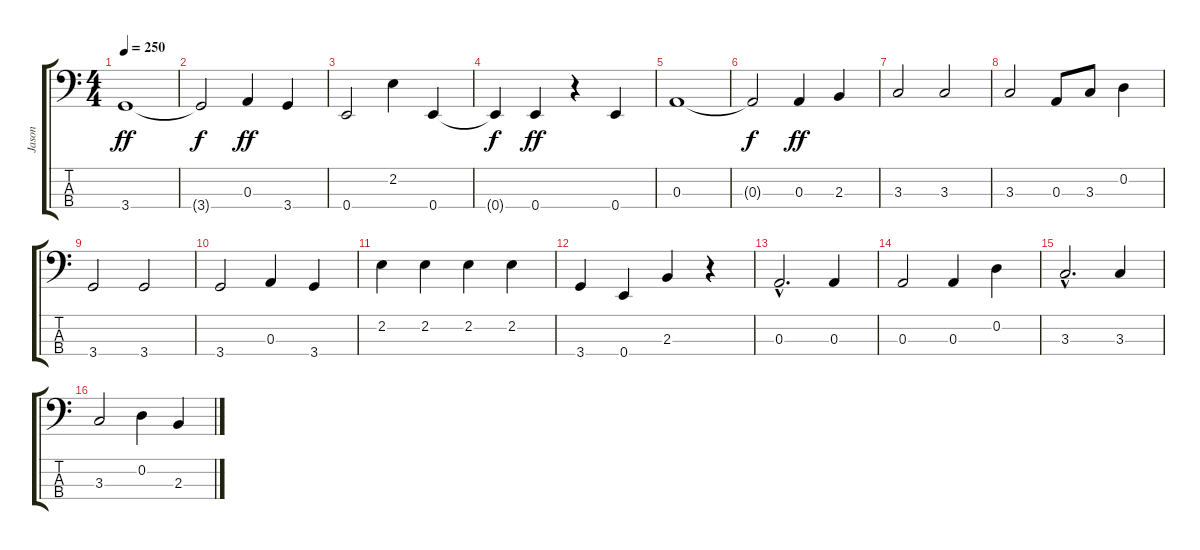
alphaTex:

\track ("Jason" "Jason") {instrument electricbassfinger}
\staff {score tabs}
\tuning (G2 D2 A1 E1) {hide}
\ts (4 4)
\tempo 250
\clef f4
\ks c
3.4.1{dy ff} |
3.4{t}.2{dy f} 0.3.4{dy ff} 3.4.4 |
0.4.2 2.2.4 0.4.4 |
0.4{t}.4{dy f} 0.4.4{dy ff} r.4 0.4.4 |
0.3.1 |
0.3{t}.2{dy f} 0.3.4{dy ff} 2.3.4 |
3.3.2 3.3.2 |
3.3.2 0.3.8 3.3.8 0.2.4 |
3.4.2 3.4.2 |
3.4.2 0.3.4 3.4.4 |
2.2.4 2.2.4 2.2.4 2.2.4 |
3.4.4 0.4.4 2.3.4 r.4 |
0.3{hac}.2{d} 0.3.4 |
0.3.2 0.3.4 0.2.4 |
3.3{hac}.2{d} 3.3.4 |
3.3.2 0.2.4 2.3.4
